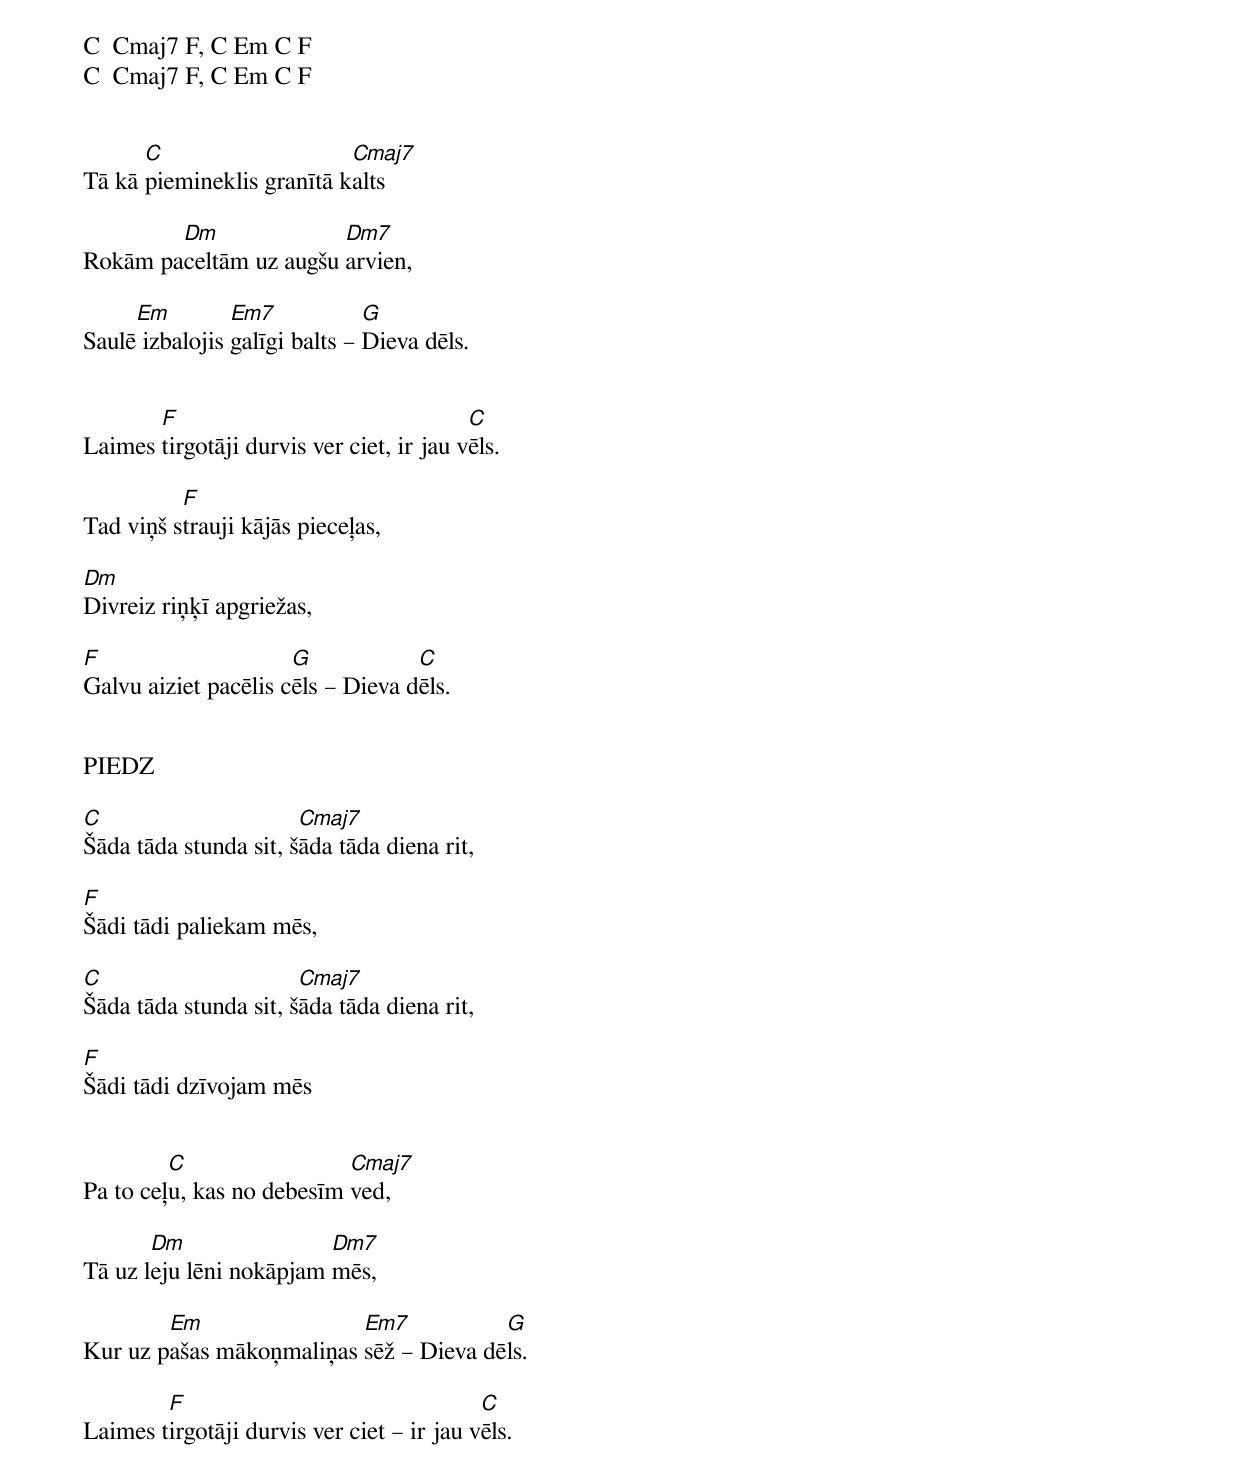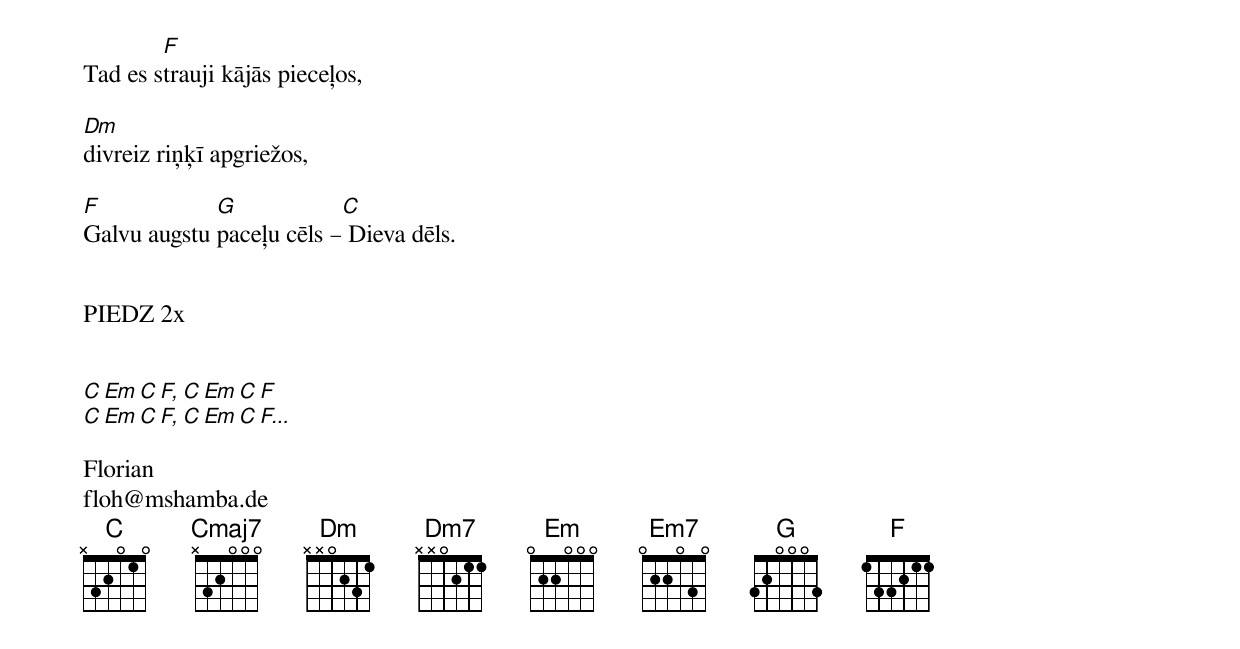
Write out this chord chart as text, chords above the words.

C  Cmaj7 F, C Em C F
C  Cmaj7 F, C Em C F


      C			   Cmaj7
Tā kā piemineklis granītā kalts

	Dm              Dm7
Rokām paceltām uz augšu arvien,

     Em		Em7	       G
Saulē izbalojis galīgi balts – Dieva dēls.


       F			          C
Laimes tirgotāji durvis ver ciet, ir jau vēls.

	  F
Tad viņš strauji kājās pieceļas,

Dm
Divreiz riņķī apgriežas,

F		      G		   C
Galvu aiziet pacēlis cēls – Dieva dēls.


PIEDZ

C		       Cmaj7
Šāda tāda stunda sit, šāda tāda diena rit,

F
Šādi tādi paliekam mēs,

C		       Cmaj7
Šāda tāda stunda sit, šāda tāda diena rit,

F
Šādi tādi dzīvojam mēs


         C		   Cmaj7
Pa to ceļu, kas no debesīm ved,

       Dm                Dm7
Tā uz leju lēni nokāpjam mēs,

        Em		  Em7	        G
Kur uz pašas mākoņmaliņas sēž – Dieva dēls.

	F			           C
Laimes tirgotāji durvis ver ciet – ir jau vēls.


	F
Tad es strauji kājās pieceļos,

Dm
divreiz riņķī apgriežos,

F            G		  C
Galvu augstu paceļu cēls – Dieva dēls.


PIEDZ 2x


C Em C F, C Em C F
C Em C F, C Em C F...

Florian
floh@mshamba.de
